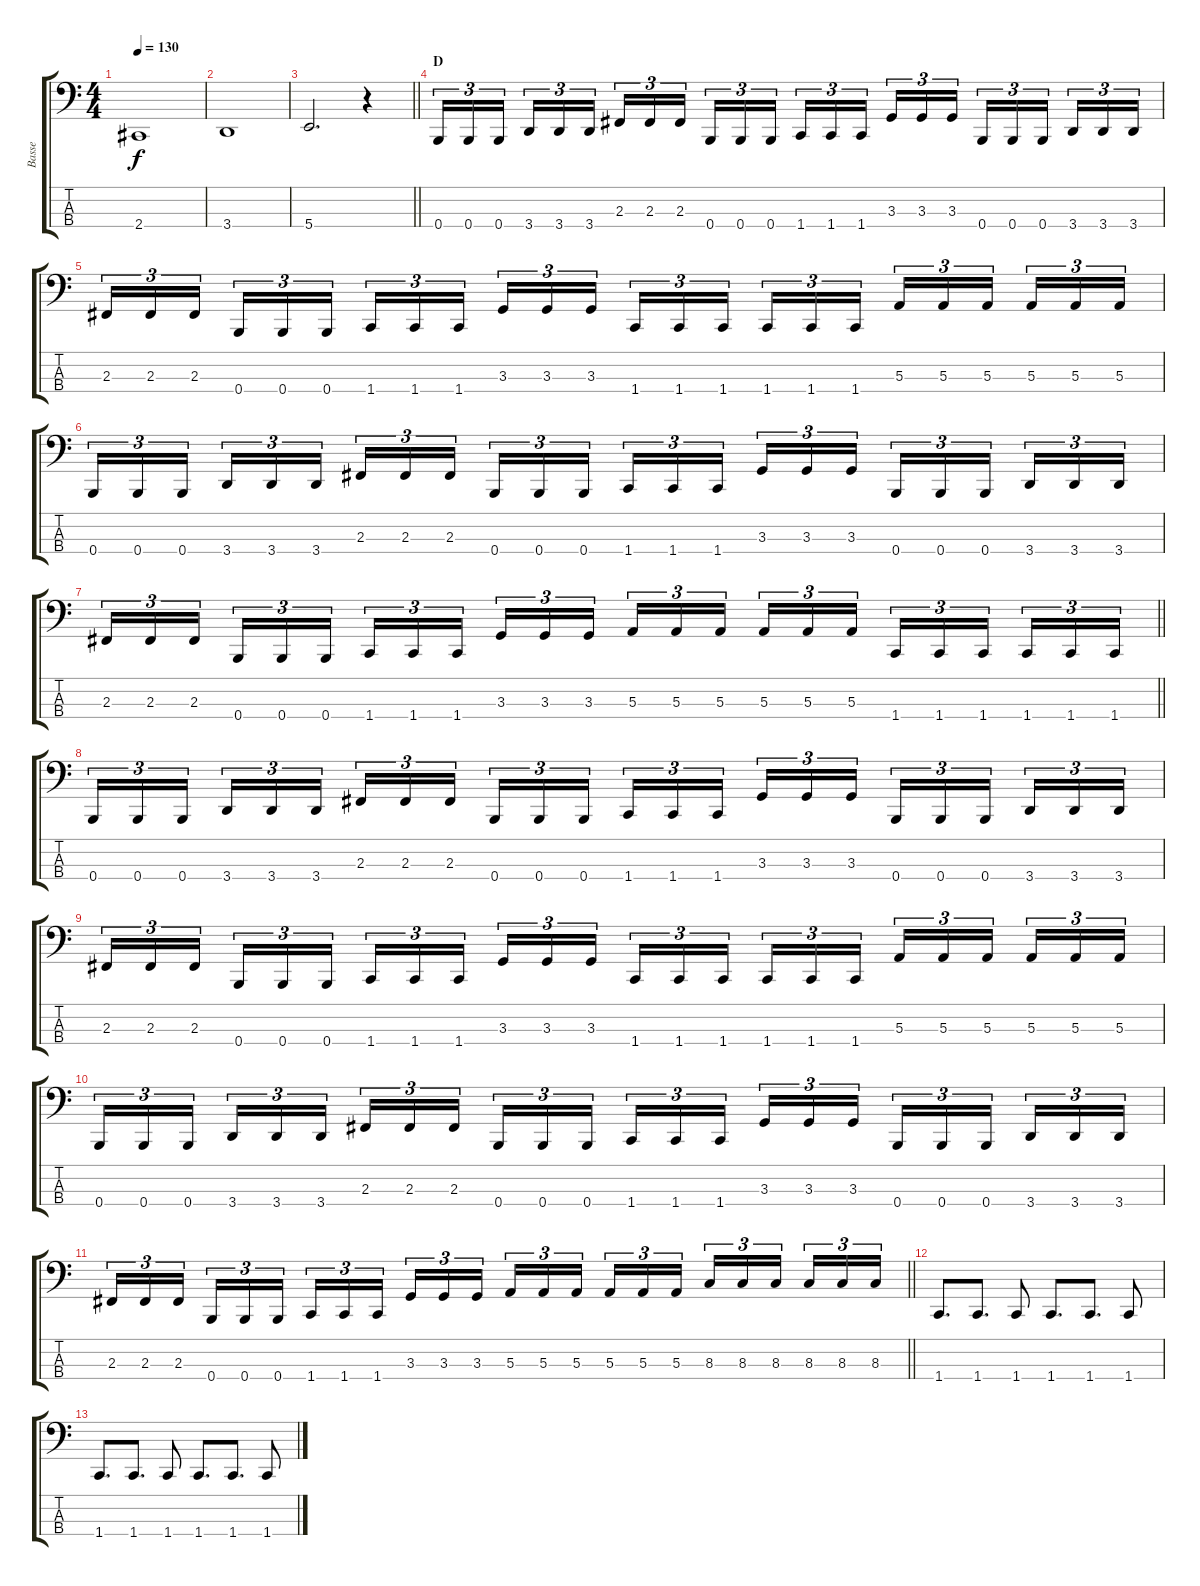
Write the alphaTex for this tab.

\track ("Basse" "Basse") {instrument electricbassfinger}
\staff {score tabs}
\tuning (D2 A1 E1 B0) {hide}
\ts (4 4)
\tempo 130
\clef f4
\ks c
2.4.1{dy f} |
3.4.1 |
\barLineRight lightlight
5.4.2{d} r.4 |
\section ("" "D")
0.4.16{tu (3 2)} 0.4.16{tu (3 2)} 0.4.16{tu (3 2) beam splitsecondary} 3.4.16{tu (3 2)} 3.4.16{tu (3 2)} 3.4.16{tu (3 2)} 2.3.16{tu (3 2)} 2.3.16{tu (3 2)} 2.3.16{tu (3 2) beam splitsecondary} 0.4.16{tu (3 2)} 0.4.16{tu (3 2)} 0.4.16{tu (3 2)} 1.4.16{tu (3 2)} 1.4.16{tu (3 2)} 1.4.16{tu (3 2) beam splitsecondary} 3.3.16{tu (3 2)} 3.3.16{tu (3 2)} 3.3.16{tu (3 2)} 0.4.16{tu (3 2)} 0.4.16{tu (3 2)} 0.4.16{tu (3 2) beam splitsecondary} 3.4.16{tu (3 2)} 3.4.16{tu (3 2)} 3.4.16{tu (3 2)} |
2.3.16{tu (3 2)} 2.3.16{tu (3 2)} 2.3.16{tu (3 2) beam splitsecondary} 0.4.16{tu (3 2)} 0.4.16{tu (3 2)} 0.4.16{tu (3 2)} 1.4.16{tu (3 2)} 1.4.16{tu (3 2)} 1.4.16{tu (3 2) beam splitsecondary} 3.3.16{tu (3 2)} 3.3.16{tu (3 2)} 3.3.16{tu (3 2)} 1.4.16{tu (3 2)} 1.4.16{tu (3 2)} 1.4.16{tu (3 2) beam splitsecondary} 1.4.16{tu (3 2)} 1.4.16{tu (3 2)} 1.4.16{tu (3 2)} 5.3.16{tu (3 2)} 5.3.16{tu (3 2)} 5.3.16{tu (3 2) beam splitsecondary} 5.3.16{tu (3 2)} 5.3.16{tu (3 2)} 5.3.16{tu (3 2)} |
0.4.16{tu (3 2)} 0.4.16{tu (3 2)} 0.4.16{tu (3 2) beam splitsecondary} 3.4.16{tu (3 2)} 3.4.16{tu (3 2)} 3.4.16{tu (3 2)} 2.3.16{tu (3 2)} 2.3.16{tu (3 2)} 2.3.16{tu (3 2) beam splitsecondary} 0.4.16{tu (3 2)} 0.4.16{tu (3 2)} 0.4.16{tu (3 2)} 1.4.16{tu (3 2)} 1.4.16{tu (3 2)} 1.4.16{tu (3 2) beam splitsecondary} 3.3.16{tu (3 2)} 3.3.16{tu (3 2)} 3.3.16{tu (3 2)} 0.4.16{tu (3 2)} 0.4.16{tu (3 2)} 0.4.16{tu (3 2) beam splitsecondary} 3.4.16{tu (3 2)} 3.4.16{tu (3 2)} 3.4.16{tu (3 2)} |
\barLineRight lightlight
2.3.16{tu (3 2)} 2.3.16{tu (3 2)} 2.3.16{tu (3 2) beam splitsecondary} 0.4.16{tu (3 2)} 0.4.16{tu (3 2)} 0.4.16{tu (3 2)} 1.4.16{tu (3 2)} 1.4.16{tu (3 2)} 1.4.16{tu (3 2) beam splitsecondary} 3.3.16{tu (3 2)} 3.3.16{tu (3 2)} 3.3.16{tu (3 2)} 5.3.16{tu (3 2)} 5.3.16{tu (3 2)} 5.3.16{tu (3 2) beam splitsecondary} 5.3.16{tu (3 2)} 5.3.16{tu (3 2)} 5.3.16{tu (3 2)} 1.4.16{tu (3 2)} 1.4.16{tu (3 2)} 1.4.16{tu (3 2) beam splitsecondary} 1.4.16{tu (3 2)} 1.4.16{tu (3 2)} 1.4.16{tu (3 2)} |
0.4.16{tu (3 2)} 0.4.16{tu (3 2)} 0.4.16{tu (3 2) beam splitsecondary} 3.4.16{tu (3 2)} 3.4.16{tu (3 2)} 3.4.16{tu (3 2)} 2.3.16{tu (3 2)} 2.3.16{tu (3 2)} 2.3.16{tu (3 2) beam splitsecondary} 0.4.16{tu (3 2)} 0.4.16{tu (3 2)} 0.4.16{tu (3 2)} 1.4.16{tu (3 2)} 1.4.16{tu (3 2)} 1.4.16{tu (3 2) beam splitsecondary} 3.3.16{tu (3 2)} 3.3.16{tu (3 2)} 3.3.16{tu (3 2)} 0.4.16{tu (3 2)} 0.4.16{tu (3 2)} 0.4.16{tu (3 2) beam splitsecondary} 3.4.16{tu (3 2)} 3.4.16{tu (3 2)} 3.4.16{tu (3 2)} |
2.3.16{tu (3 2)} 2.3.16{tu (3 2)} 2.3.16{tu (3 2) beam splitsecondary} 0.4.16{tu (3 2)} 0.4.16{tu (3 2)} 0.4.16{tu (3 2)} 1.4.16{tu (3 2)} 1.4.16{tu (3 2)} 1.4.16{tu (3 2) beam splitsecondary} 3.3.16{tu (3 2)} 3.3.16{tu (3 2)} 3.3.16{tu (3 2)} 1.4.16{tu (3 2)} 1.4.16{tu (3 2)} 1.4.16{tu (3 2) beam splitsecondary} 1.4.16{tu (3 2)} 1.4.16{tu (3 2)} 1.4.16{tu (3 2)} 5.3.16{tu (3 2)} 5.3.16{tu (3 2)} 5.3.16{tu (3 2) beam splitsecondary} 5.3.16{tu (3 2)} 5.3.16{tu (3 2)} 5.3.16{tu (3 2)} |
0.4.16{tu (3 2)} 0.4.16{tu (3 2)} 0.4.16{tu (3 2) beam splitsecondary} 3.4.16{tu (3 2)} 3.4.16{tu (3 2)} 3.4.16{tu (3 2)} 2.3.16{tu (3 2)} 2.3.16{tu (3 2)} 2.3.16{tu (3 2) beam splitsecondary} 0.4.16{tu (3 2)} 0.4.16{tu (3 2)} 0.4.16{tu (3 2)} 1.4.16{tu (3 2)} 1.4.16{tu (3 2)} 1.4.16{tu (3 2) beam splitsecondary} 3.3.16{tu (3 2)} 3.3.16{tu (3 2)} 3.3.16{tu (3 2)} 0.4.16{tu (3 2)} 0.4.16{tu (3 2)} 0.4.16{tu (3 2) beam splitsecondary} 3.4.16{tu (3 2)} 3.4.16{tu (3 2)} 3.4.16{tu (3 2)} |
\barLineRight lightlight
2.3.16{tu (3 2)} 2.3.16{tu (3 2)} 2.3.16{tu (3 2) beam splitsecondary} 0.4.16{tu (3 2)} 0.4.16{tu (3 2)} 0.4.16{tu (3 2)} 1.4.16{tu (3 2)} 1.4.16{tu (3 2)} 1.4.16{tu (3 2) beam splitsecondary} 3.3.16{tu (3 2)} 3.3.16{tu (3 2)} 3.3.16{tu (3 2)} 5.3.16{tu (3 2)} 5.3.16{tu (3 2)} 5.3.16{tu (3 2) beam splitsecondary} 5.3.16{tu (3 2)} 5.3.16{tu (3 2)} 5.3.16{tu (3 2)} 8.3.16{tu (3 2)} 8.3.16{tu (3 2)} 8.3.16{tu (3 2) beam splitsecondary} 8.3.16{tu (3 2)} 8.3.16{tu (3 2)} 8.3.16{tu (3 2)} |
1.4.8{d} 1.4.8{d} 1.4.8 1.4.8{d} 1.4.8{d} 1.4.8 |
1.4.8{d} 1.4.8{d} 1.4.8 1.4.8{d} 1.4.8{d} 1.4.8
